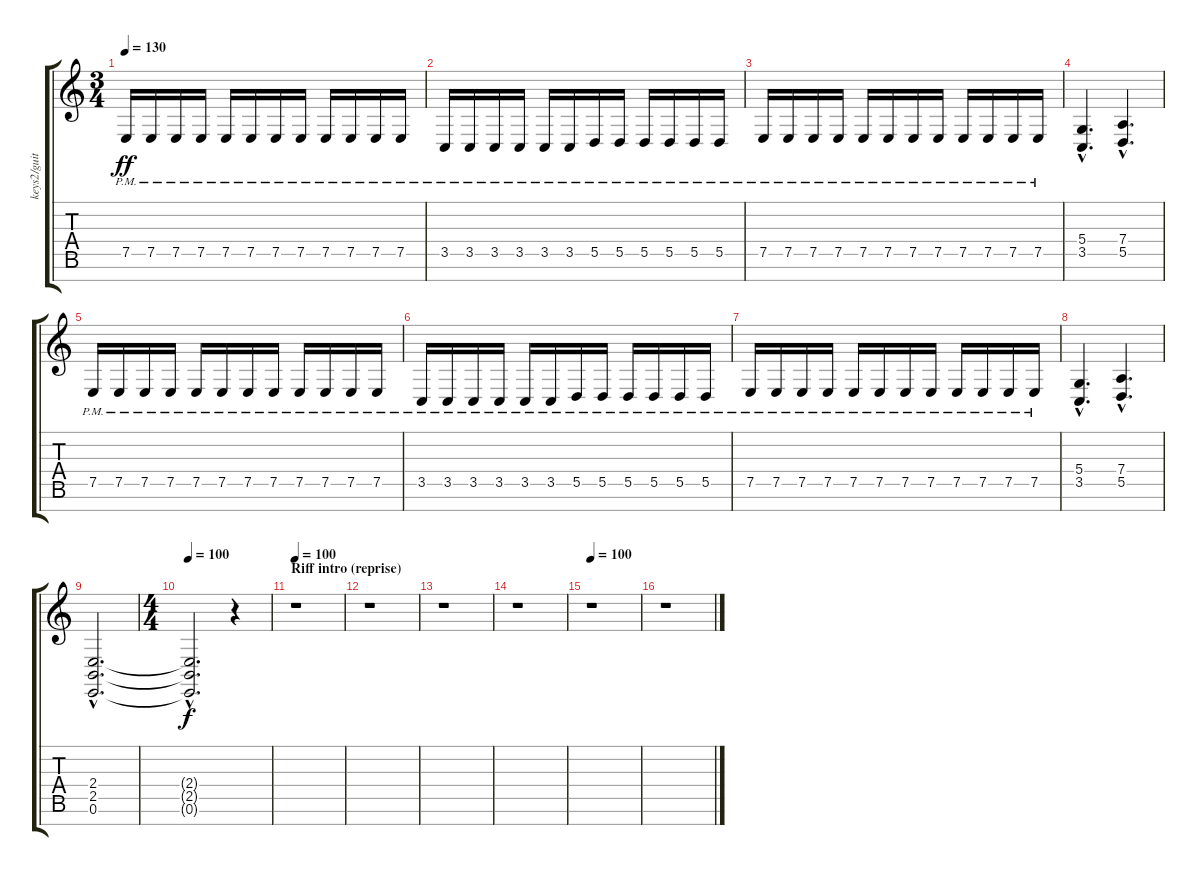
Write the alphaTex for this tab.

\track ("keys2/guit3" "keys2/guit") {instrument synthstrings1}
\staff {score tabs}
\tuning (E4 B3 G3 D3 A2 E2 B1) {hide}
\ts (3 4)
\tempo 130
\clef g2
\ks c
7.5{pm}.16{dy ff volume 11 instrument distortionguitar} 7.5{pm}.16 7.5{pm}.16 7.5{pm}.16 7.5{pm}.16 7.5{pm}.16 7.5{pm}.16 7.5{pm}.16 7.5{pm}.16 7.5{pm}.16 7.5{pm}.16 7.5{pm}.16 |
3.5{pm}.16 3.5{pm}.16 3.5{pm}.16 3.5{pm}.16 3.5{pm}.16 3.5{pm}.16 5.5{pm}.16 5.5{pm}.16 5.5{pm}.16 5.5{pm}.16 5.5{pm}.16 5.5{pm}.16 |
7.5{pm}.16{volume 11 instrument distortionguitar} 7.5{pm}.16 7.5{pm}.16 7.5{pm}.16 7.5{pm}.16 7.5{pm}.16 7.5{pm}.16 7.5{pm}.16 7.5{pm}.16 7.5{pm}.16 7.5{pm}.16 7.5{pm}.16 |
(5.4{hac} 3.5{hac}).4{d} (7.4{hac} 5.5{hac}).4{d} |
7.5{pm}.16{volume 11 instrument distortionguitar} 7.5{pm}.16 7.5{pm}.16 7.5{pm}.16 7.5{pm}.16 7.5{pm}.16 7.5{pm}.16 7.5{pm}.16 7.5{pm}.16 7.5{pm}.16 7.5{pm}.16 7.5{pm}.16 |
3.5{pm}.16 3.5{pm}.16 3.5{pm}.16 3.5{pm}.16 3.5{pm}.16 3.5{pm}.16 5.5{pm}.16 5.5{pm}.16 5.5{pm}.16 5.5{pm}.16 5.5{pm}.16 5.5{pm}.16 |
7.5{pm}.16{volume 11 instrument distortionguitar} 7.5{pm}.16 7.5{pm}.16 7.5{pm}.16 7.5{pm}.16 7.5{pm}.16 7.5{pm}.16 7.5{pm}.16 7.5{pm}.16 7.5{pm}.16 7.5{pm}.16 7.5{pm}.16 |
(5.4{hac} 3.5{hac}).4{d} (7.4{hac} 5.5{hac}).4{d} |
(2.4{hac} 2.5{hac} 0.6{hac}).2{d} |
\ts (4 4)
\tempo 100
(2.4{hac t} 2.5{hac t} 0.6{hac t}).2{d dy f} r.4 |
\section ("" "Riff intro (reprise)")
\tempo 100
r.1 |
r.1 |
r.1 |
r.1 |
\tempo 100
r.1 |
r.1
